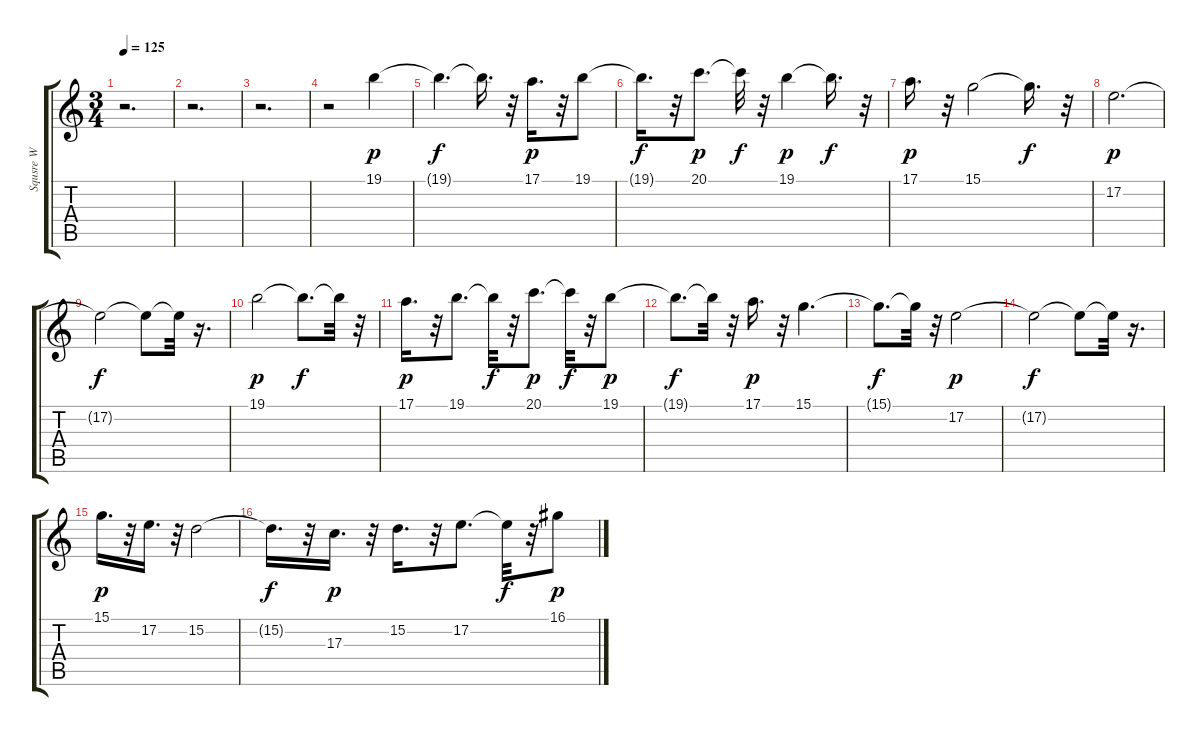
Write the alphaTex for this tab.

\track ("Squsre W" "Squsre W") {instrument lead1square}
\staff {score tabs}
\tuning (E4 B3 G3 D3 A2 E2) {hide}
\ts (3 4)
\tempo 125
\clef g2
\ks c
r.2{d dy ppp} |
r.2{d} |
r.2{d} |
r.2 19.1.4{dy p} |
19.1{t}.4{d dy f} 19.1{t}.16{d} r.32 17.1.16{d dy p} r.32 19.1.8 |
19.1{t}.16{d dy f} r.32 20.1.8{d dy p} 20.1{t}.32{dy f} r.32 19.1.4{dy p} 19.1{t}.16{d dy f} r.32 |
17.1.16{d dy p} r.32 15.1.2 15.1{t}.16{d dy f} r.32 |
17.2.2{d dy p} |
17.2{t}.2{dy f} 17.2{t}.8 17.2{t}.32 r.16{d} |
19.1.2{dy p} 19.1{t}.8{d dy f} 19.1{t}.32 r.32 |
17.1.16{d dy p} r.32 19.1.8{d} 19.1{t}.32{dy f} r.32 20.1.8{d dy p} 20.1{t}.32{dy f} r.32 19.1.8{dy p} |
19.1{t}.8{d dy f} 19.1{t}.32 r.32 17.1.16{d dy p} r.32 15.1.4{d} |
15.1{t}.8{d dy f} 15.1{t}.32 r.32 17.2.2{dy p} |
17.2{t}.2{dy f} 17.2{t}.8 17.2{t}.32 r.16{d} |
15.1.16{d dy p} r.32 17.2.16{d} r.32 15.2.2 |
15.2{t}.16{d dy f} r.32 17.3.16{d dy p} r.32 15.2.16{d} r.32 17.2.8{d} 17.2{t}.32{dy f} r.32 16.1.8{dy p}
